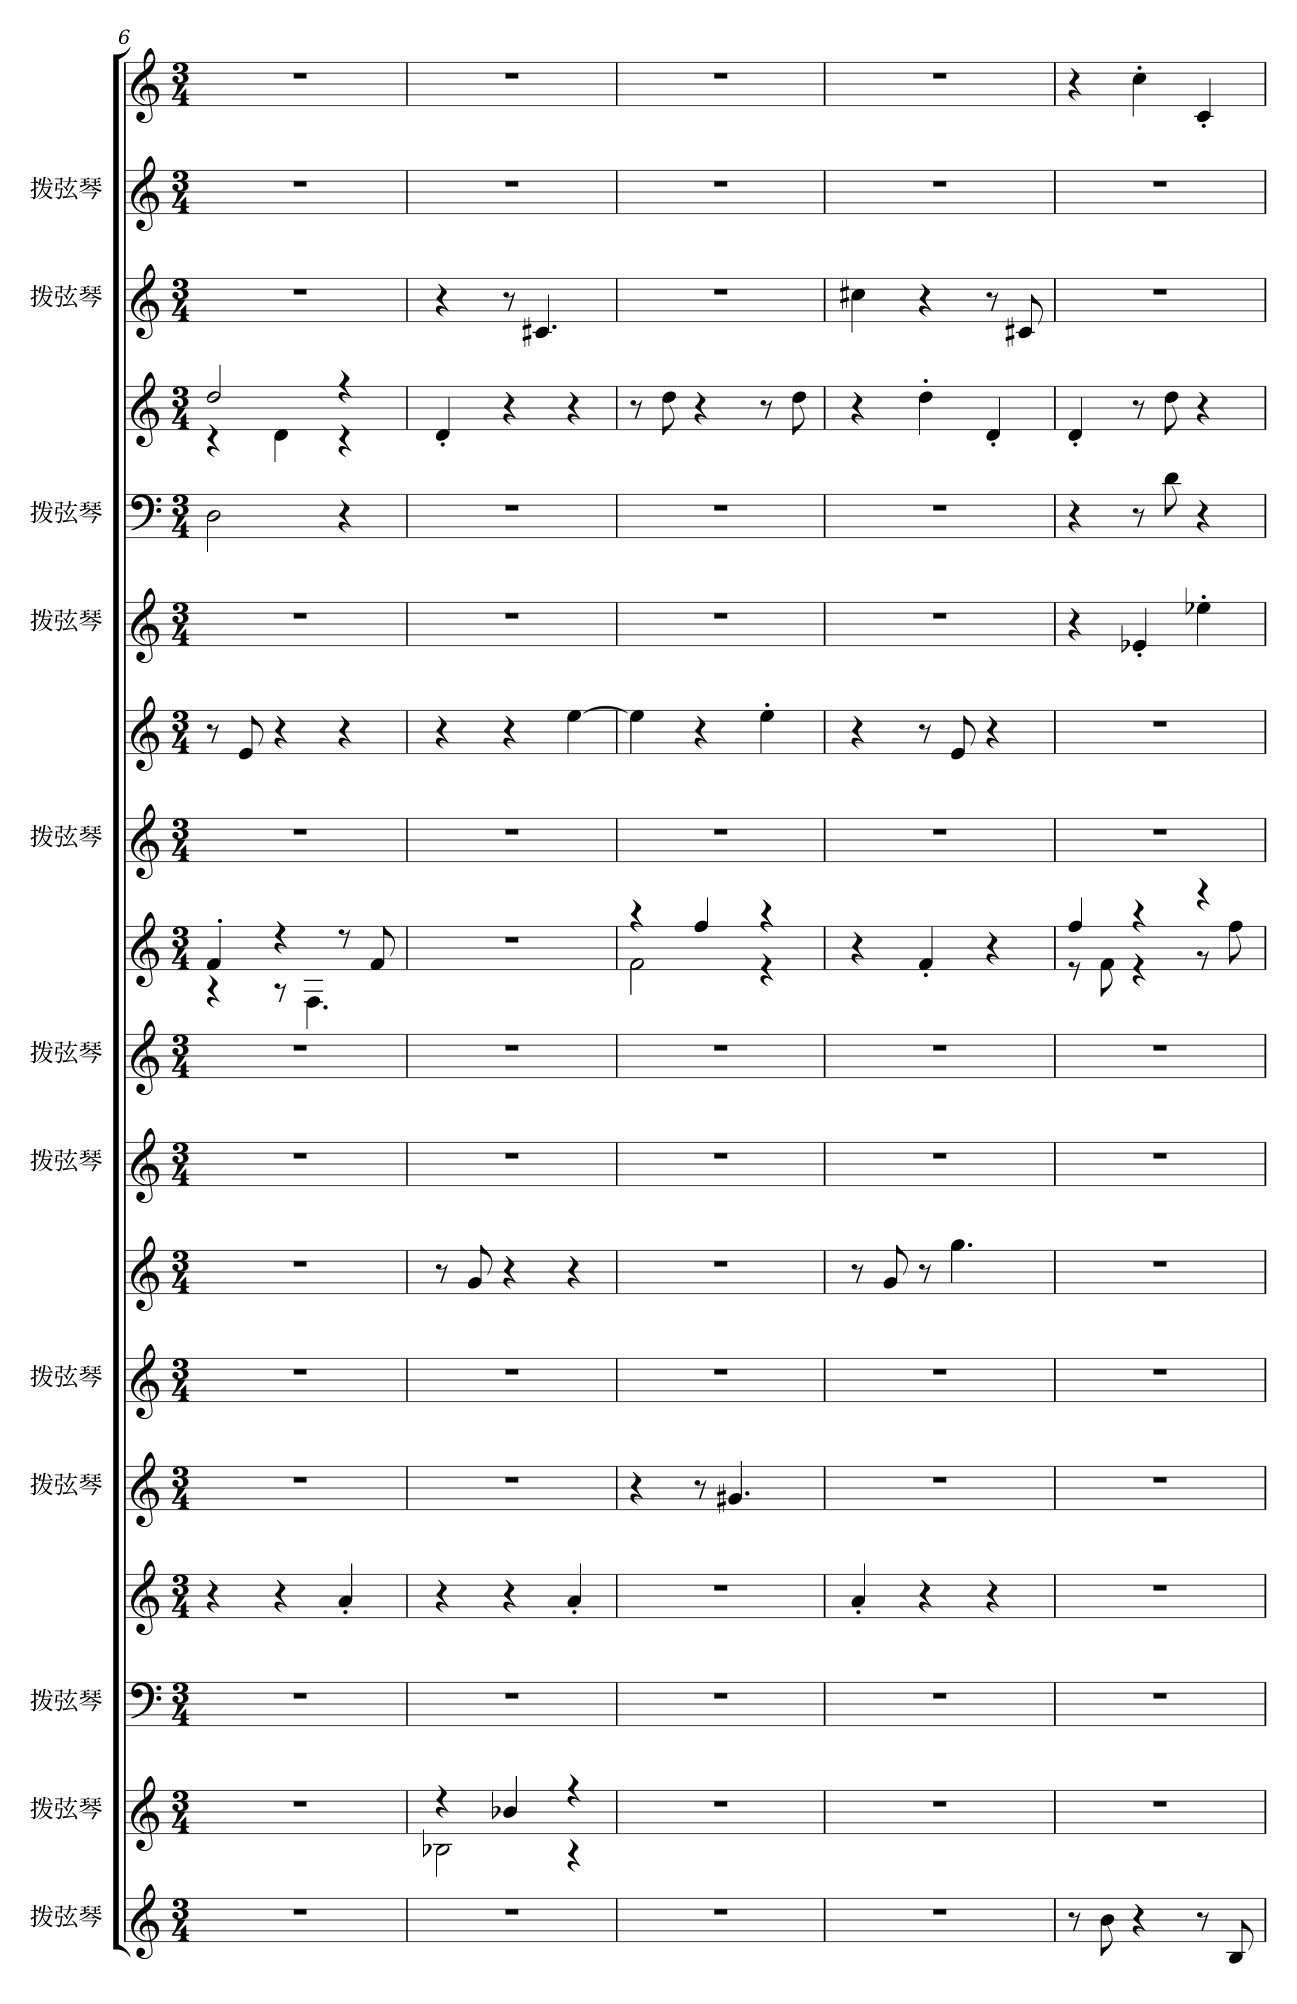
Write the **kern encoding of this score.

**kern	**kern	**kern	**kern	**kern	**kern	**kern	**kern	**kern	**kern	**kern	**kern	**kern	**kern	**kern	**kern	**kern	**kern
*part12	*part11	*part10	*part10	*part9	*part8	*part8	*part7	*part6	*part6	*part5	*part5	*part4	*part3	*part3	*part2	*part1	*part1
*staff18	*staff17	*staff16	*staff15	*staff14	*staff13	*staff12	*staff11	*staff10	*staff9	*staff8	*staff7	*staff6	*staff5	*staff4	*staff3	*staff2	*staff1
*I"拨弦琴	*I"拨弦琴	*I"拨弦琴	*	*I"拨弦琴	*I"拨弦琴	*	*I"拨弦琴	*I"拨弦琴	*	*I"拨弦琴	*	*I"拨弦琴	*I"拨弦琴	*	*I"拨弦琴	*I"拨弦琴	*
*clefG2	*clefG2	*clefF4	*clefG2	*clefG2	*clefG2	*clefG2	*clefG2	*clefG2	*clefG2	*clefG2	*clefG2	*clefG2	*clefF4	*clefG2	*clefG2	*clefG2	*clefG2
*k[]	*k[]	*k[]	*k[]	*k[]	*k[]	*k[]	*k[]	*k[]	*k[]	*k[]	*k[]	*k[]	*k[]	*k[]	*k[]	*k[]	*k[]
*M3/4	*M3/4	*M3/4	*M3/4	*M3/4	*M3/4	*M3/4	*M3/4	*M3/4	*M3/4	*M3/4	*M3/4	*M3/4	*M3/4	*M3/4	*M3/4	*M3/4	*M3/4
=6	=6	=6	=6	=6	=6	=6	=6	=6	=6	=6	=6	=6	=6	=6	=6	=6	=6
*	*	*	*	*	*	*	*	*	*^	*	*	*	*	*^	*	*	*
2.r	2.r	2.r	4r	2.r	2.r	2.r	2.r	2.r	4f'/	4r	2.r	8r	2.r	2D\	2dd/	4r	2.r	2.r	2.r
.	.	.	.	.	.	.	.	.	.	.	.	8e/	.	.	.	.	.	.	.
.	.	.	4r	.	.	.	.	.	4r	8r	.	4r	.	.	.	4d\	.	.	.
.	.	.	.	.	.	.	.	.	.	4.F\	.	.	.	.	.	.	.	.	.
.	.	.	4a'/	.	.	.	.	.	8r	.	.	4r	.	4r	4r	4r	.	.	.
.	.	.	.	.	.	.	.	.	8f/	.	.	.	.	.	.	.	.	.	.
*	*	*	*	*	*	*	*	*	*v	*v	*	*	*	*	*v	*v	*	*	*
!!LO:PB:g=z
=7	=7	=7	=7	=7	=7	=7	=7	=7	=7	=7	=7	=7	=7	=7	=7	=7	=7
*	*^	*	*	*	*	*	*	*	*	*	*	*	*	*	*	*	*
2.r	4r	2B-X\	2.r	4r	2.r	2.r	8r	2.r	2.r	2.r	2.r	4r	2.r	2.r	4d'/	4r	2.r	2.r
.	.	.	.	.	.	.	8g/	.	.	.	.	.	.	.	.	.	.	.
.	4b-X/	.	.	4r	.	.	4r	.	.	.	.	4r	.	.	4r	8r	.	.
.	.	.	.	.	.	.	.	.	.	.	.	.	.	.	.	4.c#X/	.	.
.	4r	4r	.	4a'/	.	.	4r	.	.	.	.	[4ee\	.	.	4r	.	.	.
*	*v	*v	*	*	*	*	*	*	*	*	*	*	*	*	*	*	*	*
=8	=8	=8	=8	=8	=8	=8	=8	=8	=8	=8	=8	=8	=8	=8	=8	=8	=8
*	*	*	*	*	*	*	*	*	*^	*	*	*	*	*	*	*	*
2.r	2.r	2.r	2.r	4r	2.r	2.r	2.r	2.r	4r	2f\	2.r	4ee\]	2.r	2.r	8r	2.r	2.r	2.r
.	.	.	.	.	.	.	.	.	.	.	.	.	.	.	8dd\	.	.	.
.	.	.	.	8r	.	.	.	.	4ff/	.	.	4r	.	.	4r	.	.	.
.	.	.	.	4.g#X/	.	.	.	.	.	.	.	.	.	.	.	.	.	.
.	.	.	.	.	.	.	.	.	4r	4r	.	4ee'\	.	.	8r	.	.	.
.	.	.	.	.	.	.	.	.	.	.	.	.	.	.	8dd\	.	.	.
*	*	*	*	*	*	*	*	*	*v	*v	*	*	*	*	*	*	*	*
=9	=9	=9	=9	=9	=9	=9	=9	=9	=9	=9	=9	=9	=9	=9	=9	=9	=9
2.r	2.r	2.r	4a'/	2.r	2.r	8r	2.r	2.r	4r	2.r	4r	2.r	2.r	4r	4cc#X\	2.r	2.r
.	.	.	.	.	.	8g/	.	.	.	.	.	.	.	.	.	.	.
.	.	.	4r	.	.	8r	.	.	4f'/	.	8r	.	.	4dd'\	4r	.	.
.	.	.	.	.	.	4.gg\	.	.	.	.	8e/	.	.	.	.	.	.
.	.	.	4r	.	.	.	.	.	4r	.	4r	.	.	4d'/	8r	.	.
.	.	.	.	.	.	.	.	.	.	.	.	.	.	.	8c#X/	.	.
=10	=10	=10	=10	=10	=10	=10	=10	=10	=10	=10	=10	=10	=10	=10	=10	=10	=10
*	*	*	*	*	*	*	*	*	*^	*	*	*	*	*	*	*	*
8r	2.r	2.r	2.r	2.r	2.r	2.r	2.r	2.r	4ff/	8r	2.r	2.r	4r	4r	4d'/	2.r	2.r	4r
8b\	.	.	.	.	.	.	.	.	.	8f\	.	.	.	.	.	.	.	.
4r	.	.	.	.	.	.	.	.	4r	4r	.	.	4e-X'/	8r	8r	.	.	4cc'\
.	.	.	.	.	.	.	.	.	.	.	.	.	.	8d\	8dd\	.	.	.
8r	.	.	.	.	.	.	.	.	4r	8r	.	.	4ee-X'\	4r	4r	.	.	4c'/
8B/	.	.	.	.	.	.	.	.	.	8ff\	.	.	.	.	.	.	.	.
*	*	*	*	*	*	*	*	*	*v	*v	*	*	*	*	*	*	*	*
=	=	=	=	=	=	=	=	=	=	=	=	=	=	=	=	=	=
*-	*-	*-	*-	*-	*-	*-	*-	*-	*-	*-	*-	*-	*-	*-	*-	*-	*-
